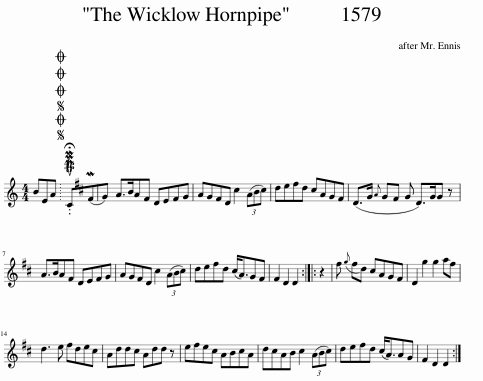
X:1
L:1/8
M:4/4
I:linebreak $
K:C
V:1 treble
V:1
 BEA |SOSOOO .!fermata!PMTuC(M^FG) | A>BA^F DEFG | AG^FD ^c2 (3(ABc) | de^fd ^cAG^F | %5
 (D>G{A} G^F G D>)GG z |$ A>BA^F DEFG | AG^FD ^c2 (3(ABc) | de^fd (^c<A)G^F | ^F2 D2 D2 :: %10
 z2 | ^f({g} fd) ^cAG^F | D2 g2 g2 a^f |$ d3 e ^fde^c | Add^c Add z | %15
 e^fe^c ABcA | d^cAB c2 (3(ABc) | de^fd (^c<A)AG | ^F2 D2 D2 :| %19
